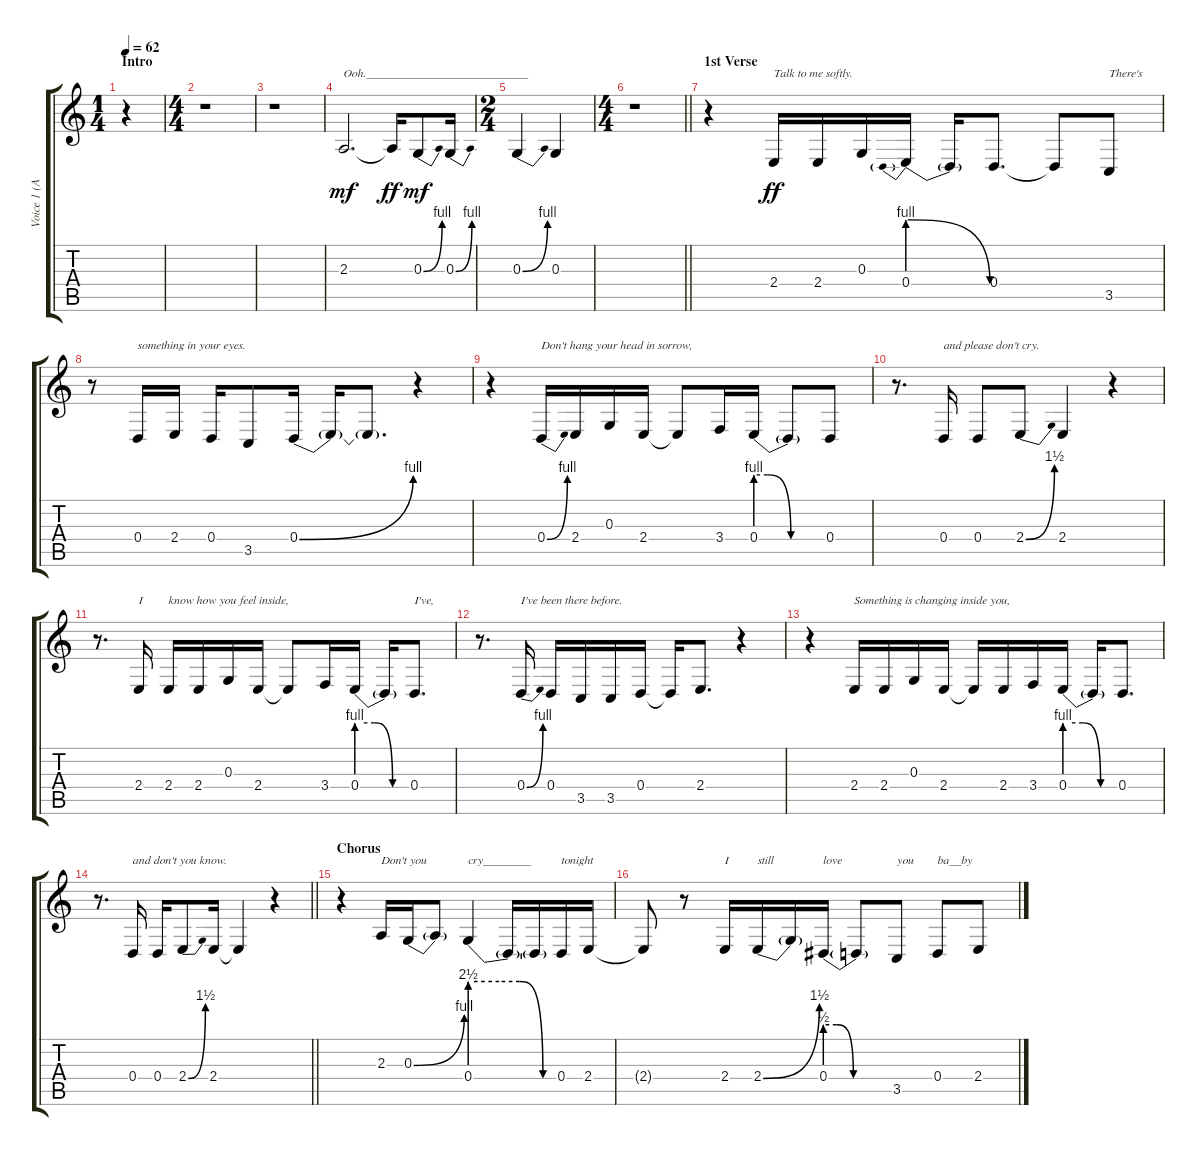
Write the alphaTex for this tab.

\track ("Voice 1 (Axl)" "Voice 1 (A") {instrument lead2sawtooth}
\staff {score tabs}
\tuning (E4 B3 G3 D3 A2 E2) {hide}
\ts (1 4)
\section ("" "Intro")
\tempo 62
\clef g2
\ks c
r.4{dy mf instrument lead2sawtooth} |
\ts (4 4)
r.1 |
r.1 |
2.3.2{d txt "Ooh.___________________________"} 2.3{t}.16{dy ff} 0.3{be (bend 0 0 60 4)}.8{dy mf} 0.3{be (bend 0 0 60 4)}.16 |
\ts (2 4)
0.3{be (bend 0 0 60 4)}.4 0.3.4 |
\ts (4 4)
\barLineRight lightlight
r.1 |
\section ("" "1st Verse")
r.4 2.4.16{txt "Talk to me softly." dy ff} 2.4.16 0.3.16 0.4{be (prebendrelease 0 4 60 0)}.16 0.4{t}.16 0.4.8{d} 0.4{t}.8 3.5.8{txt "There's"} |
r.8 0.4.16{txt "something in your eyes."} 2.4.16 0.4.16 3.5.8 0.4{be (bend 0 0 60 4)}.16 0.4{t}.16 0.4{t}.8{d} r.4 |
r.4 0.4{be (bend 0 0 60 4)}.16{txt "Don't hang your head in sorrow,"} 2.4.16 0.3.16 2.4.16 2.4{t}.8 3.4.16 0.4{be (custom 0 4 10 4 30 0 40 0 60 0)}.16 0.4{t}.8 0.4.8 |
r.8{d} 0.4.16{txt "and please don't cry."} 0.4.8 2.4{be (bend 0 0 60 6)}.8 2.4.4 r.4 |
r.8{d} 2.4.16{txt "I"} 2.4.16{txt "know how you feel inside,"} 2.4.16 0.3.16 2.4.16 2.4{t}.8 3.4.16 0.4{be (custom 0 4 20 4 40 0 60 0)}.16 0.4{t}.16 0.4.8{d txt "I've,"} |
r.8{d} 0.4{be (bend 0 0 60 4)}.16{txt "I've been there before."} 0.4.16 3.5.16 3.5.16 0.4.16 0.4{t}.16 2.4.8{d} r.4 |
r.4 2.4.16{txt "Something is changing inside you,"} 2.4.16 0.3.16 2.4.16 2.4{t}.16 2.4.16 3.4.16 0.4{be (custom 0 4 20 4 40 0 60 0)}.16 0.4{t}.16 0.4.8{d} |
\barLineRight lightlight
r.8{d} 0.4.16{txt "and don't you know."} 0.4.16 2.4{be (bend 0 0 60 6)}.8 2.4.16 2.4{t}.4 r.4 |
\section ("" "Chorus")
r.4 2.3.16{txt "Don't you"} 0.3{be (bend 0 0 60 4)}.16 0.3{t}.8 0.4{be (custom 0 10 20 10 34 10 50 0 60 0)}.4{txt "cry________"} 0.4{t}.16 0.4{t}.16 0.4.16{txt "tonight"} 2.4.16 |
2.4{t}.8 r.8 2.4.16{txt "I"} 2.4{be (bend 0 0 60 6)}.16{txt "still"} 2.4{t}.16 0.4{be (custom 0 2 10 2 25 0 40 0 60 0)}.16{txt "love"} 0.4{t}.8 3.5.8{txt "you"} 0.4.8{txt "ba__by"} 2.4.8
